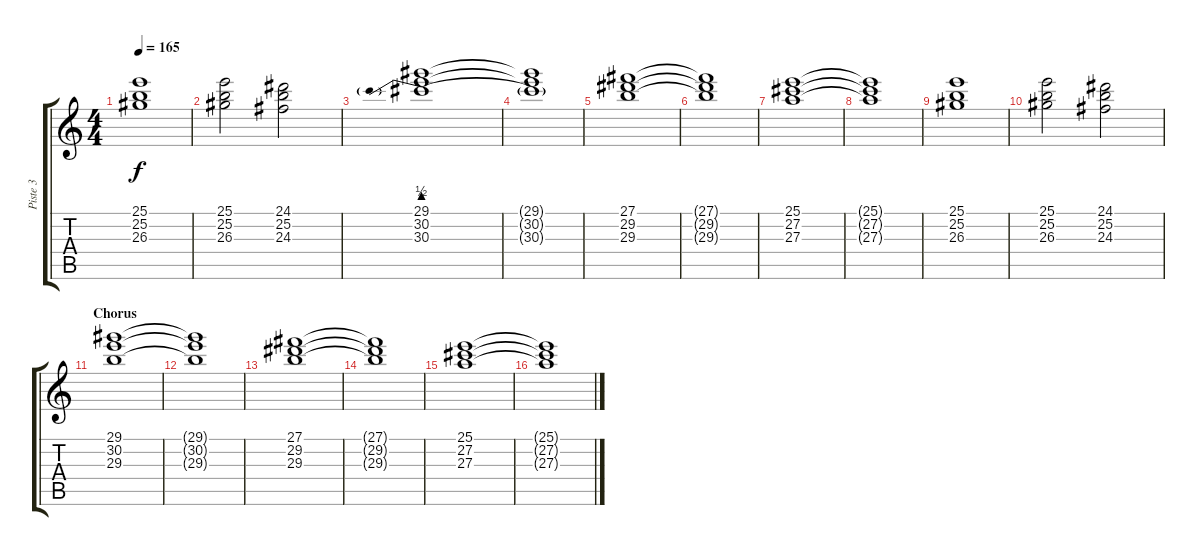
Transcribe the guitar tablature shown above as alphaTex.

\track ("Piste 3" "Piste 3") {instrument synthstrings1}
\staff {score tabs}
\tuning (Eb4 Bb3 Gb3 Db3 Ab2 Eb2) {hide}
\ts (4 4)
\tempo 165
\clef g2
\ks c
(25.1 25.2 26.3).1{dy f} |
(25.1 25.2 26.3).2 (24.1 25.2 24.3).2 |
(29.1 30.2 30.3{be (prebend 0 2 60 2)}).1 |
(29.1{t} 30.2{t} 30.3{t}).1 |
(27.1 29.2 29.3).1 |
(27.1{t} 29.2{t} 29.3{t}).1 |
(25.1 27.2 27.3).1 |
(25.1{t} 27.2{t} 27.3{t}).1 |
(25.1 25.2 26.3).1 |
(25.1 25.2 26.3).2 (24.1 25.2 24.3).2 |
\section ("" "Chorus")
(29.1 30.2 29.3).1 |
(29.1{t} 30.2{t} 29.3{t}).1 |
(27.1 29.2 29.3).1 |
(27.1{t} 29.2{t} 29.3{t}).1 |
(25.1 27.2 27.3).1 |
(25.1{t} 27.2{t} 27.3{t}).1
